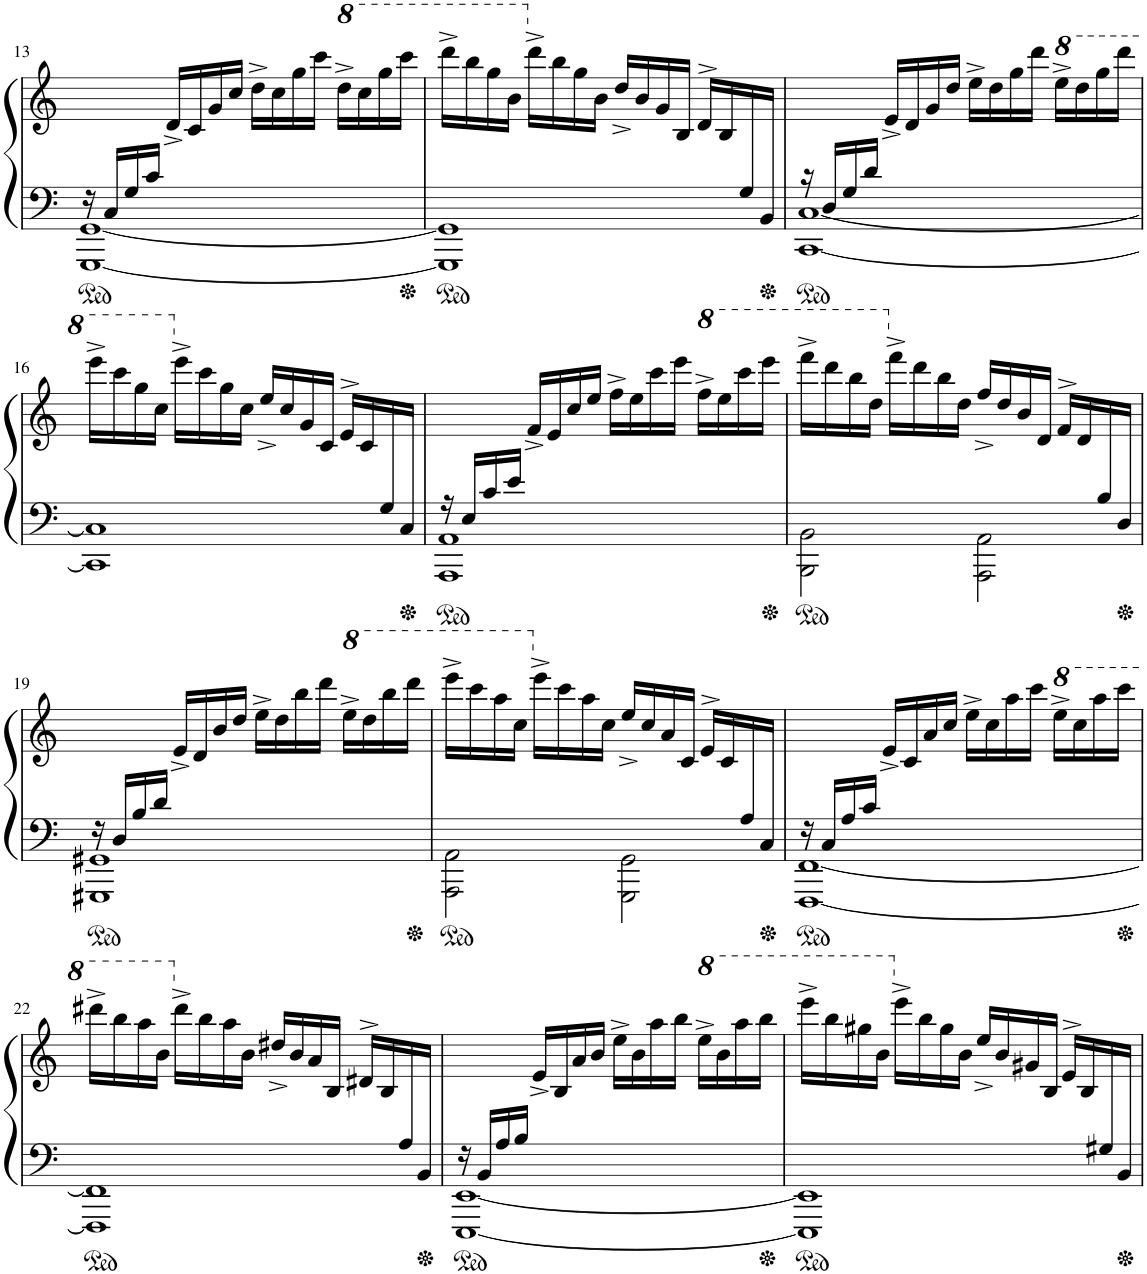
**kern	**kern
*part1	*part1
*staff2	*staff1
*I"피아노	*
!!LO:PB:g=z
*clefF4	*clefG2
*k[]	*k[]
*M4/4	*M4/4
=13	=13
*^	*
16r	[1GGG^ [1GG^	4ryy
16C/LL	.	.
16G/	.	.
16c/JJ	.	.
4ryy	.	16d^/LL
.	.	16c/
.	.	16g/
.	.	16cc/JJ
2ryy	.	16dd^\LL
.	.	16cc\
.	.	16gg\
.	.	16ccc\JJ
*	*	*8va
.	.	16ddd^\LL
.	.	16ccc\
.	.	16ggg\
.	.	16cccc\JJ
=14	=14	=14
*	*	*^
2.ryy	1GGG] 1GG]	16dddd^\LL	2.ryy
.	.	16bbb\	.
.	.	16ggg\	.
.	.	16bb\JJ	.
*	*	*X8va	*
.	.	16ddd^\LL	.
.	.	16bb\	.
.	.	16gg\	.
.	.	16b\JJ	.
.	.	16dd^/LL	.
.	.	16b/	.
.	.	16g/	.
.	.	16B/JJ	.
8ryy	.	16ryy	16d^/LL
.	.	16ryy	16B/
16G/	.	16ryy	8ryy
16BB/JJ	.	16ryy	.
*	*	*v	*v
=15	=15	=15
16r	[1CC^ [1C^	4ryy
16D/LL	.	.
16G/	.	.
16d/JJ	.	.
4ryy	.	16e^/LL
.	.	16d/
.	.	16g/
.	.	16dd/JJ
2ryy	.	16ee^\LL
.	.	16dd\
.	.	16gg\
.	.	16ddd\JJ
*	*	*8va
.	.	16eee^\LL
.	.	16ddd\
.	.	16ggg\
.	.	16dddd\JJ
!!LO:LB:g=z
=16	=16	=16
*	*	*^
2.ryy	1CC] 1C]	16eeee^\LL	2.ryy
.	.	16cccc\	.
.	.	16ggg\	.
.	.	16ccc\JJ	.
*	*	*X8va	*
.	.	16eee^\LL	.
.	.	16ccc\	.
.	.	16gg\	.
.	.	16cc\JJ	.
.	.	16ee^/LL	.
.	.	16cc/	.
.	.	16g/	.
.	.	16c/JJ	.
8ryy	.	16ryy	16e^/LL
.	.	16ryy	16c/
16G/	.	16ryy	8ryy
16C/JJ	.	16ryy	.
*	*	*v	*v
=17	=17	=17
16r	1AAA^ 1AA^	4ryy
16E/LL	.	.
16c/	.	.
16e/JJ	.	.
4ryy	.	16f^/LL
.	.	16e/
.	.	16cc/
.	.	16ee/JJ
2ryy	.	16ff^\LL
.	.	16ee\
.	.	16ccc\
.	.	16eee\JJ
*	*	*8va
.	.	16fff^\LL
.	.	16eee\
.	.	16cccc\
.	.	16eeee\JJ
=18	=18	=18
*	*	*^
2.ryy	2BBB\^ 2BB\^	16ffff^\LL	2.ryy
.	.	16dddd\	.
.	.	16bbb\	.
.	.	16ddd\JJ	.
*	*	*X8va	*
.	.	16fff^\LL	.
.	.	16ddd\	.
.	.	16bb\	.
.	.	16dd\JJ	.
.	2AAA\^ 2AA\^	16ff^/LL	.
.	.	16dd/	.
.	.	16b/	.
.	.	16d/JJ	.
8ryy	.	16ryy	16f^/LL
.	.	16ryy	16d/
16B/	.	16ryy	8ryy
16D/JJ	.	16ryy	.
*	*	*v	*v
!!LO:LB:g=z
=19	=19	=19
16r	1GGG#X^ 1GG#X^	4ryy
16D/LL	.	.
16B/	.	.
16d/JJ	.	.
4ryy	.	16e^/LL
.	.	16d/
.	.	16b/
.	.	16dd/JJ
2ryy	.	16ee^\LL
.	.	16dd\
.	.	16bb\
.	.	16ddd\JJ
*	*	*8va
.	.	16eee^\LL
.	.	16ddd\
.	.	16bbb\
.	.	16dddd\JJ
=20	=20	=20
*	*	*^
2.ryy	2AAA\^ 2AA\^	16eeee^\LL	2.ryy
.	.	16cccc\	.
.	.	16aaa\	.
.	.	16ccc\JJ	.
*	*	*X8va	*
.	.	16eee^\LL	.
.	.	16ccc\	.
.	.	16aa\	.
.	.	16cc\JJ	.
.	2GGG\^ 2GG\^	16ee^/LL	.
.	.	16cc/	.
.	.	16a/	.
.	.	16c/JJ	.
8ryy	.	16ryy	16e^/LL
.	.	16ryy	16c/
16A/	.	16ryy	8ryy
16C/JJ	.	16ryy	.
*	*	*v	*v
=21	=21	=21
16r	[1FFF^ [1FF^	4ryy
16C/LL	.	.
16A/	.	.
16c/JJ	.	.
4ryy	.	16e^/LL
.	.	16c/
.	.	16a/
.	.	16cc/JJ
2ryy	.	16ee^\LL
.	.	16cc\
.	.	16aa\
.	.	16ccc\JJ
*	*	*8va
.	.	16eee^\LL
.	.	16ccc\
.	.	16aaa\
.	.	16cccc\JJ
!!LO:LB:g=z
=22	=22	=22
*	*	*^
2.ryy	1FFF] 1FF]	16dddd#X^\LL	2.ryy
.	.	16bbb\	.
.	.	16aaa\	.
.	.	16bb\JJ	.
*	*	*X8va	*
.	.	16ddd#^\LL	.
.	.	16bb\	.
.	.	16aa\	.
.	.	16b\JJ	.
.	.	16dd#X^/LL	.
.	.	16b/	.
.	.	16a/	.
.	.	16B/JJ	.
8ryy	.	16ryy	16d#X^/LL
.	.	16ryy	16B/
16A/	.	16ryy	8ryy
16BB/JJ	.	16ryy	.
*	*	*v	*v
=23	=23	=23
16r	[1EEE^ [1EE^	4ryy
16BB/LL	.	.
16A/	.	.
16B/JJ	.	.
4ryy	.	16e^/LL
.	.	16B/
.	.	16a/
.	.	16b/JJ
2ryy	.	16ee^\LL
.	.	16b\
.	.	16aa\
.	.	16bb\JJ
*	*	*8va
.	.	16eee^\LL
.	.	16bb\
.	.	16aaa\
.	.	16bbb\JJ
=24	=24	=24
*	*	*^
2.ryy	1EEE]^ 1EE]^	16eeee^\LL	2.ryy
.	.	16bbb\	.
.	.	16ggg#X\	.
.	.	16bb\JJ	.
*	*	*X8va	*
.	.	16eee^\LL	.
.	.	16bb\	.
.	.	16gg#\	.
.	.	16b\JJ	.
.	.	16ee^/LL	.
.	.	16b/	.
.	.	16g#X/	.
.	.	16B/JJ	.
8ryy	.	16ryy	16e^/LL
.	.	16ryy	16B/
16G#X/	.	16ryy	8ryy
16BB/JJ	.	16ryy	.
*v	*v	*	*
*	*v	*v
=	=
*-	*-
